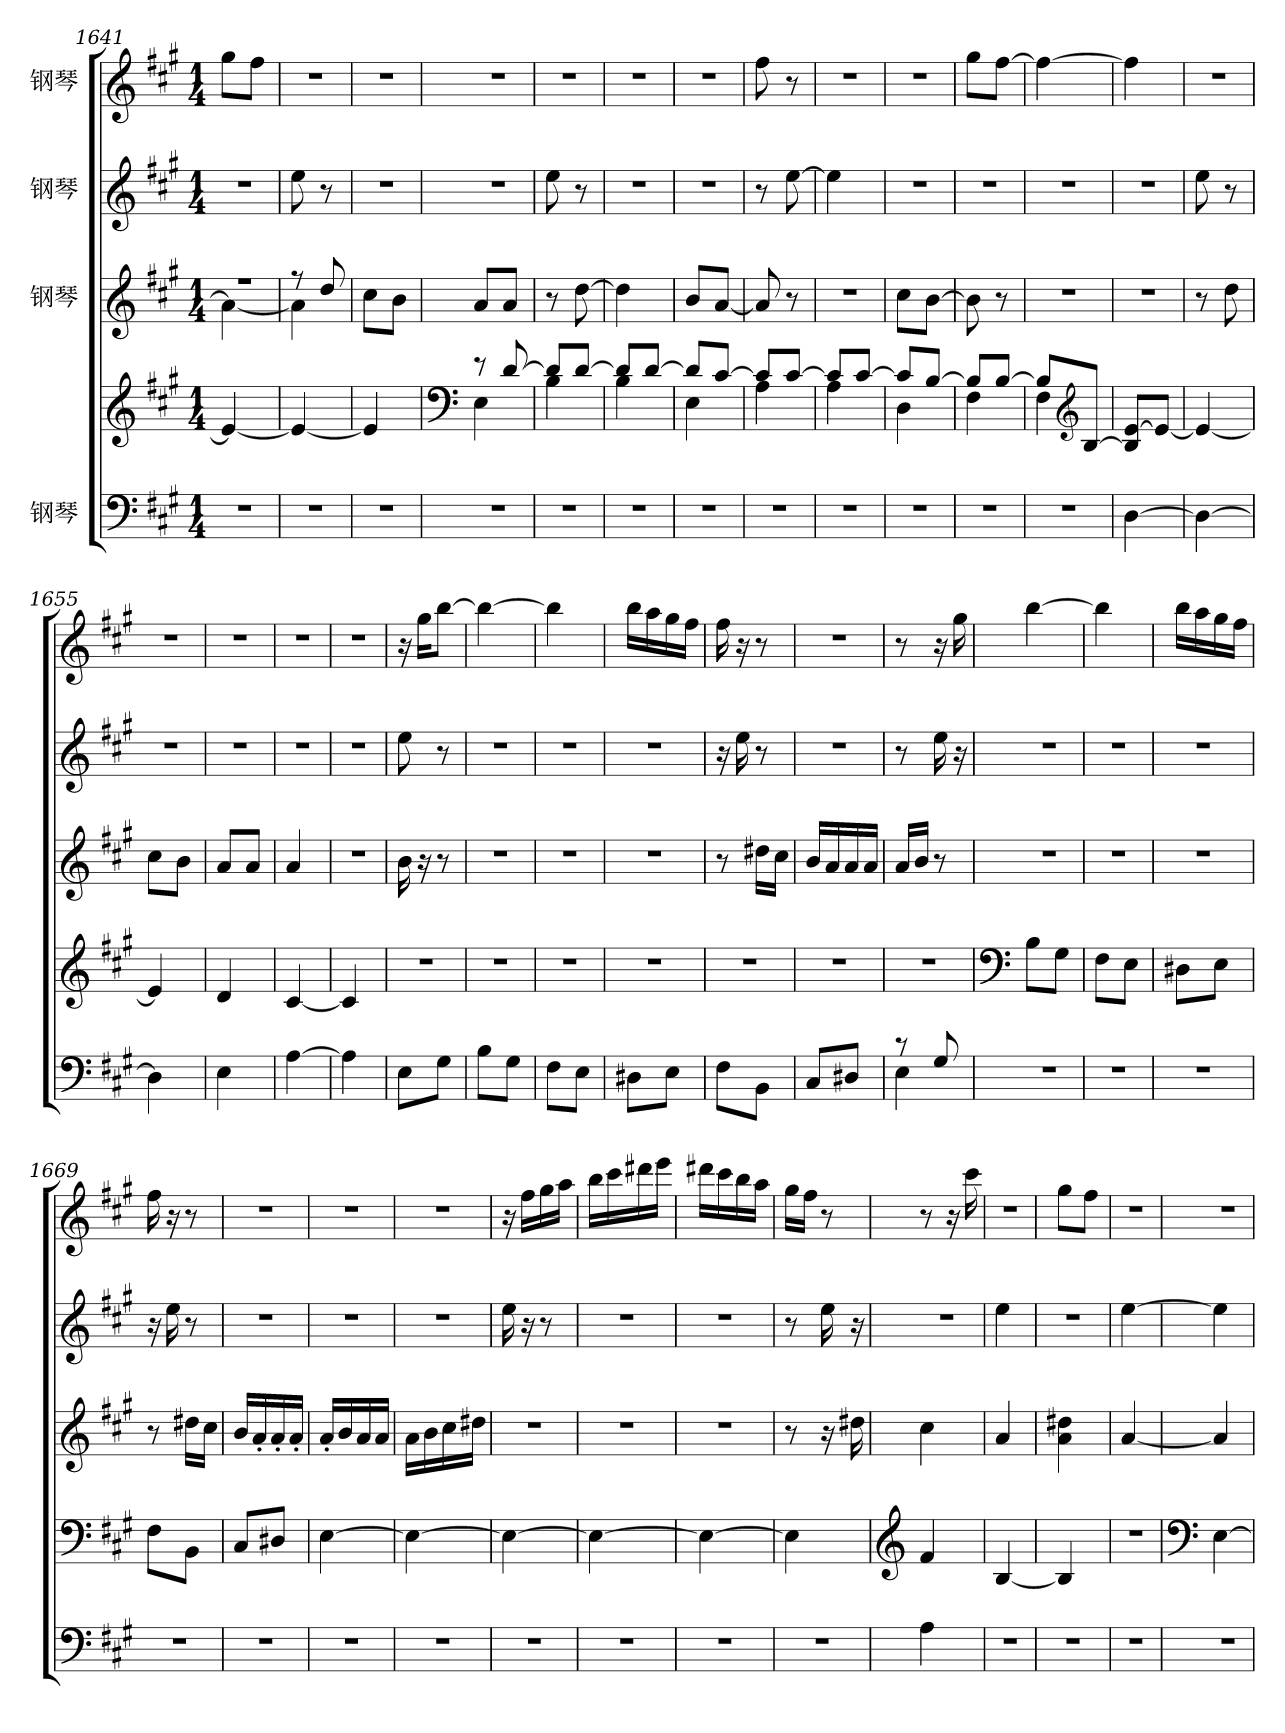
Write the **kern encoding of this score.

**kern	**kern	**kern	**kern	**kern
*part4	*part4	*part3	*part2	*part1
*staff5	*staff4	*staff3	*staff2	*staff1
*I"钢琴	*	*I"钢琴	*I"钢琴	*I"钢琴
*clefF4	*clefG2	*clefG2	*clefG2	*clefG2
*k[f#c#g#]	*k[f#c#g#]	*k[f#c#g#]	*k[f#c#g#]	*k[f#c#g#]
*M1/4	*M1/4	*M1/4	*M1/4	*M1/4
=1641	=1641	=1641	=1641	=1641
*	*	*^	*	*
4r	4e/_	4r	4a\_	4r	8gg#\L
.	.	.	.	.	8ff#\J
=1642	=1642	=1642	=1642	=1642	=1642
4r	4e/_	8r	4a\]	8ee\	4r
.	.	8dd/	.	8r	.
*	*	*v	*v	*	*
=1643	=1643	=1643	=1643	=1643
4r	4e/]	8cc#\L	4r	4r
.	.	8b\J	.	.
!!LO:LB:g=z
=1644	=1644	=1644	=1644	=1644
*	*clefF4	*	*	*
*	*^	*	*	*
4r	8r	4E\	8a/L	4r	4r
.	[8d/	.	8a/J	.	.
=1645	=1645	=1645	=1645	=1645	=1645
4r	8d/L]	4B\	8r	8ee\	4r
.	[8d/J	.	[8dd\	8r	.
=1646	=1646	=1646	=1646	=1646	=1646
4r	8d/L]	4B\	4dd\]	4r	4r
.	[8d/J	.	.	.	.
=1647	=1647	=1647	=1647	=1647	=1647
4r	8d/L]	4E\	8b/L	4r	4r
.	[8c#/J	.	[8a/J	.	.
=1648	=1648	=1648	=1648	=1648	=1648
4r	8c#/L]	4A\	8a/]	8r	8ff#\
.	[8c#/J	.	8r	[8ee\	8r
=1649	=1649	=1649	=1649	=1649	=1649
4r	8c#/L]	4A\	4r	4ee\]	4r
.	[8c#/J	.	.	.	.
=1650	=1650	=1650	=1650	=1650	=1650
4r	8c#/L]	4D\	8cc#\L	4r	4r
.	[8B/J	.	[8b\J	.	.
=1651	=1651	=1651	=1651	=1651	=1651
4r	8B/L]	4F#\	8b\]	4r	8gg#\L
.	[8B/J	.	8r	.	[8ff#\J
=1652	=1652	=1652	=1652	=1652	=1652
4r	8B/L]	4F#\	4r	4r	4ff#\_
*	*clefG2	*	*	*	*
.	[8B/J	.	.	.	.
*	*v	*v	*	*	*
=1653	=1653	=1653	=1653	=1653
[4D\	8B/] [8e/L	4r	4r	4ff#\]
.	8e/J_	.	.	.
=1654	=1654	=1654	=1654	=1654
4D\_	4e/_	8r	8ee\	4r
.	.	8dd\	8r	.
!!LO:PB:g=z
=1655	=1655	=1655	=1655	=1655
4D\]	4e/]	8cc#\L	4r	4r
.	.	8b\J	.	.
=1656	=1656	=1656	=1656	=1656
4E\	4d/	8a/L	4r	4r
.	.	8a/J	.	.
=1657	=1657	=1657	=1657	=1657
[4A\	[4c#/	4a/	4r	4r
=1658	=1658	=1658	=1658	=1658
4A\]	4c#/]	4r	4r	4r
=1659	=1659	=1659	=1659	=1659
8E\L	4r	16b\	8ee\	16r
.	.	16r	.	16gg#\KL
8G#\J	.	8r	8r	[8bb\J
=1660	=1660	=1660	=1660	=1660
8B\L	4r	4r	4r	4bb\_
8G#\J	.	.	.	.
=1661	=1661	=1661	=1661	=1661
8F#\L	4r	4r	4r	4bb\]
8E\J	.	.	.	.
=1662	=1662	=1662	=1662	=1662
8D#X\L	4r	4r	4r	16bb\LL
.	.	.	.	16aa\
8E\J	.	.	.	16gg#\
.	.	.	.	16ff#\JJ
=1663	=1663	=1663	=1663	=1663
8F#\L	4r	8r	16r	16ff#\
.	.	.	16ee\	16r
8BB\J	.	16dd#X\LL	8r	8r
.	.	16cc#\JJ	.	.
=1664	=1664	=1664	=1664	=1664
8C#/L	4r	16b/LL	4r	4r
.	.	16a/	.	.
8D#X/J	.	16a/	.	.
.	.	16a/JJ	.	.
!!LO:LB:g=z
=1665	=1665	=1665	=1665	=1665
*^	*	*	*	*
8r	4E\	4r	16a/LL	8r	8r
.	.	.	16b/JJ	.	.
8G#/	.	.	8r	16ee\	16r
.	.	.	.	16r	16gg#\
*v	*v	*	*	*	*
=1666	=1666	=1666	=1666	=1666
*	*clefF4	*	*	*
4r	8B\L	4r	4r	[4bb\
.	8G#\J	.	.	.
=1667	=1667	=1667	=1667	=1667
4r	8F#\L	4r	4r	4bb\]
.	8E\J	.	.	.
=1668	=1668	=1668	=1668	=1668
4r	8D#X\L	4r	4r	16bb\LL
.	.	.	.	16aa\
.	8E\J	.	.	16gg#\
.	.	.	.	16ff#\JJ
=1669	=1669	=1669	=1669	=1669
4r	8F#\L	8r	16r	16ff#\
.	.	.	16ee\	16r
.	8BB\J	16dd#X\LL	8r	8r
.	.	16cc#\JJ	.	.
=1670	=1670	=1670	=1670	=1670
4r	8C#/L	16b/LL	4r	4r
.	.	16a'/	.	.
.	8D#X/J	16a'/	.	.
.	.	16a'/JJ	.	.
=1671	=1671	=1671	=1671	=1671
4r	[4E\	16a'/LL	4r	4r
.	.	16b/	.	.
.	.	16a/	.	.
.	.	16a/JJ	.	.
=1672	=1672	=1672	=1672	=1672
4r	4E\_	16a\LL	4r	4r
.	.	16b\	.	.
.	.	16cc#\	.	.
.	.	16dd#X\JJ	.	.
!!LO:PB:g=z
=1673	=1673	=1673	=1673	=1673
4r	4E\_	4r	16ee\	16r
.	.	.	16r	16ff#\LL
.	.	.	8r	16gg#\
.	.	.	.	16aa\JJ
=1674	=1674	=1674	=1674	=1674
4r	4E\_	4r	4r	16bb\LL
.	.	.	.	16ccc#\
.	.	.	.	16ddd#X\
.	.	.	.	16eee\JJ
=1675	=1675	=1675	=1675	=1675
4r	4E\_	4r	4r	16ddd#X\LL
.	.	.	.	16ccc#\
.	.	.	.	16bb\
.	.	.	.	16aa\JJ
=1676	=1676	=1676	=1676	=1676
4r	4E\]	8r	8r	16gg#\LL
.	.	.	.	16ff#\JJ
.	.	16r	16ee\	8r
.	.	16dd#X\	16r	.
=1677	=1677	=1677	=1677	=1677
*	*clefG2	*	*	*
4A\	4f#/	4cc#\	4r	8r
.	.	.	.	16r
.	.	.	.	16ccc#\
=1678	=1678	=1678	=1678	=1678
4r	[4B/	4a/	4ee\	4r
=1679	=1679	=1679	=1679	=1679
4r	4B/]	4a\ 4dd#X\	4r	8gg#\L
.	.	.	.	8ff#\J
=1680	=1680	=1680	=1680	=1680
4r	4r	[4a/	[4ee\	4r
=1681	=1681	=1681	=1681	=1681
*	*clefF4	*	*	*
4r	[4E\	4a/]	4ee\]	4r
=	=	=	=	=
*-	*-	*-	*-	*-
